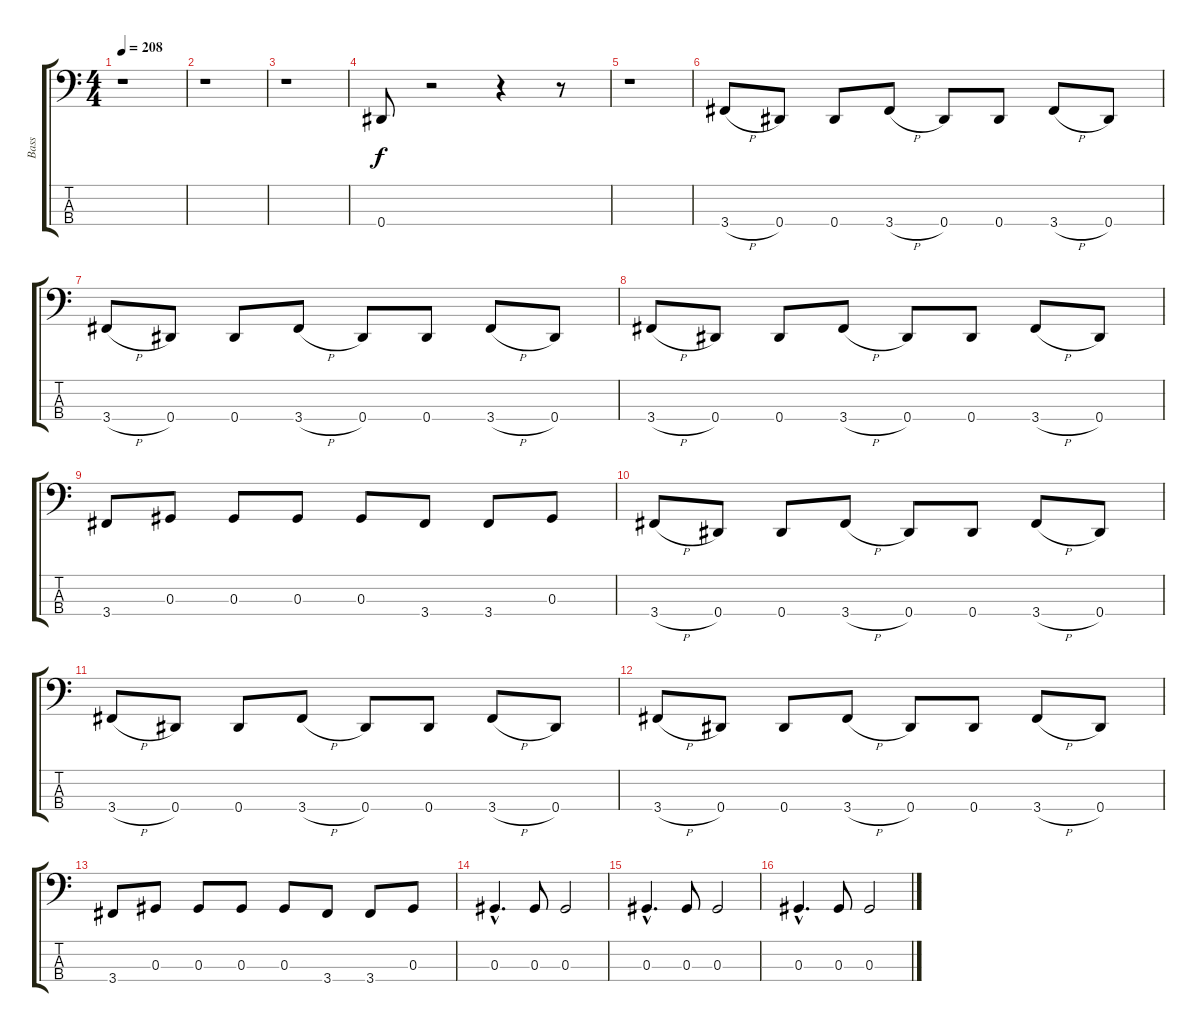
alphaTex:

\track ("Bass" "Bass") {instrument electricbasspick}
\staff {score tabs}
\tuning (Gb2 Db2 Ab1 Eb1) {hide}
\ts (4 4)
\tempo 208
\clef f4
\ks c
r.1{dy f instrument electricbasspick} |
r.1 |
r.1 |
0.4.8 r.2 r.4 r.8 |
r.1 |
3.4{h}.8 0.4.8 0.4.8 3.4{h}.8 0.4.8 0.4.8 3.4{h}.8 0.4.8 |
3.4{h}.8 0.4.8 0.4.8 3.4{h}.8 0.4.8 0.4.8 3.4{h}.8 0.4.8 |
3.4{h}.8 0.4.8 0.4.8 3.4{h}.8 0.4.8 0.4.8 3.4{h}.8 0.4.8 |
3.4.8 0.3.8 0.3.8 0.3.8 0.3.8 3.4.8 3.4.8 0.3.8 |
3.4{h}.8 0.4.8 0.4.8 3.4{h}.8 0.4.8 0.4.8 3.4{h}.8 0.4.8 |
3.4{h}.8 0.4.8 0.4.8 3.4{h}.8 0.4.8 0.4.8 3.4{h}.8 0.4.8 |
3.4{h}.8 0.4.8 0.4.8 3.4{h}.8 0.4.8 0.4.8 3.4{h}.8 0.4.8 |
3.4.8 0.3.8 0.3.8 0.3.8 0.3.8 3.4.8 3.4.8 0.3.8 |
0.3{hac}.4{d} 0.3.8 0.3.2 |
0.3{hac}.4{d} 0.3.8 0.3.2 |
0.3{hac}.4{d} 0.3.8 0.3.2
